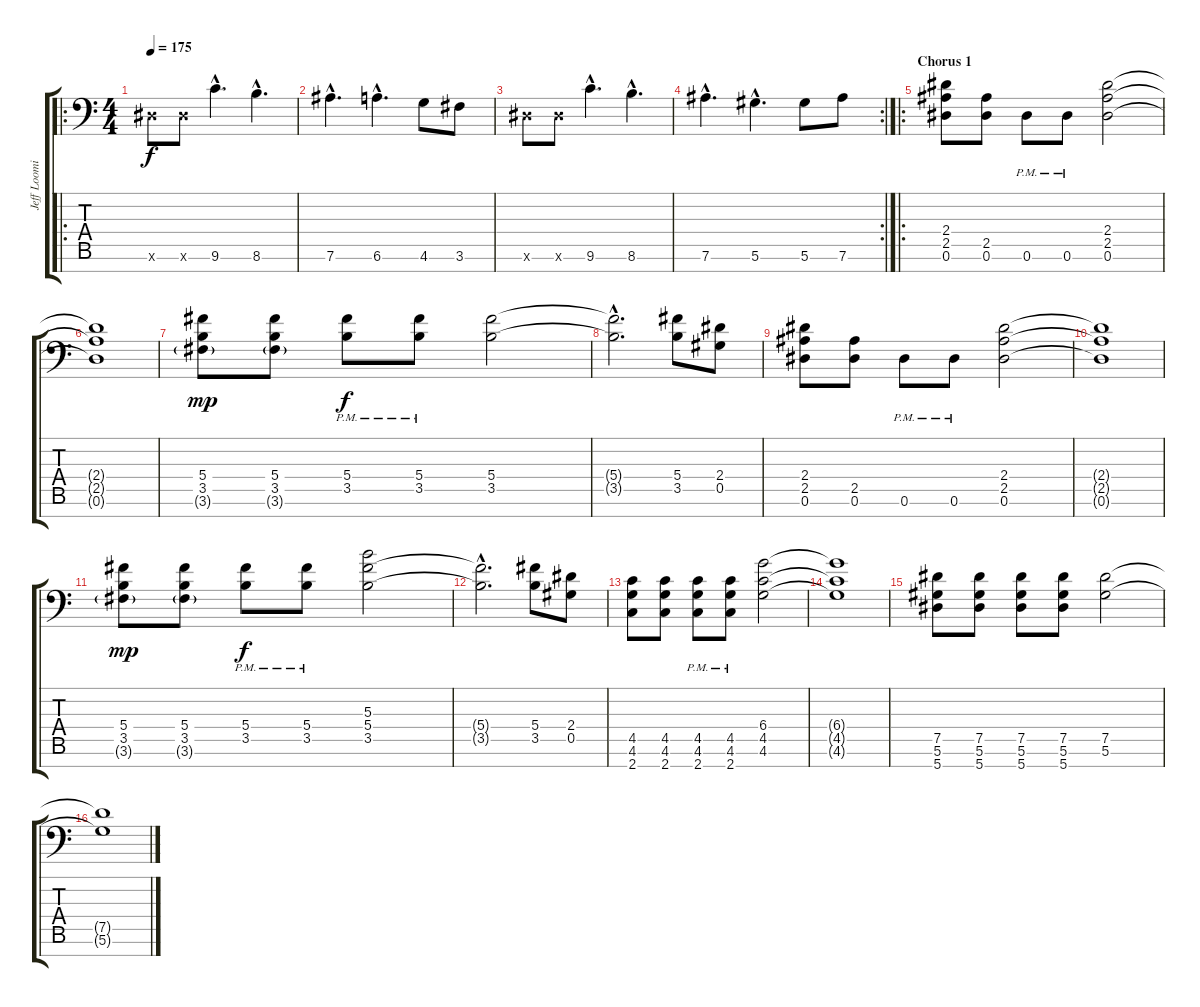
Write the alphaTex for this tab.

\track ("Jeff Loomis" "Jeff Loomi") {instrument distortionguitar}
\staff {score tabs}
\tuning (Eb4 Bb3 Gb3 Db3 Ab2 Eb2 Bb1) {hide}
\ro
\ts (4 4)
\tempo 175
\clef f4
\ks c
0.6{x}.8{dy f} 0.6{x}.8 9.6{hac}.4{d} 8.6{hac}.4{d} |
7.6{hac}.4{d} 6.6{hac}.4{d} 4.6.8 3.6.8 |
0.6{x}.8 0.6{x}.8 9.6{hac}.4{d} 8.6{hac}.4{d} |
\rc 2
7.6{hac}.4{d} 5.6{hac}.4{d} 5.6.8 7.6.8 |
\ro
\section ("" "Chorus 1")
(2.4 2.5 0.6).8 (2.5 0.6).8 0.6{pm}.8 0.6{pm}.8 (2.4 2.5 0.6).2 |
(2.4{t} 2.5{t} 0.6{t}).1 |
(5.4 3.5 3.6{g}).8{dy mp} (5.4 3.5 3.6{g}).8 (5.4{pm} 3.5{pm}).8{dy f} (5.4{pm} 3.5{pm}).8 (5.4 3.5).2 |
(5.4{hac t} 3.5{hac t}).2{d} (5.4 3.5).8 (2.4 0.5).8 |
(2.4 2.5 0.6).8 (2.5 0.6).8 0.6{pm}.8 0.6{pm}.8 (2.4 2.5 0.6).2 |
(2.4{t} 2.5{t} 0.6{t}).1 |
(5.4 3.5 3.6{g}).8{dy mp} (5.4 3.5 3.6{g}).8 (5.4{pm} 3.5{pm}).8{dy f} (5.4{pm} 3.5{pm}).8 (5.3 5.4 3.5).2 |
(5.4{hac t} 3.5{hac t}).2{d} (5.4 3.5).8 (2.4 0.5).8 |
(4.5 4.6 2.7).8 (4.5 4.6 2.7).8 (4.5 4.6{pm} 2.7).8 (4.5 4.6{pm} 2.7).8 (6.4 4.5 4.6).2 |
(6.4{t} 4.5{t} 4.6{t}).1 |
(7.5 5.6 5.7).8 (7.5 5.6 5.7).8 (7.5 5.6 5.7).8 (7.5 5.6 5.7).8 (7.5 5.6).2 |
(7.5{t} 5.6{t}).1
